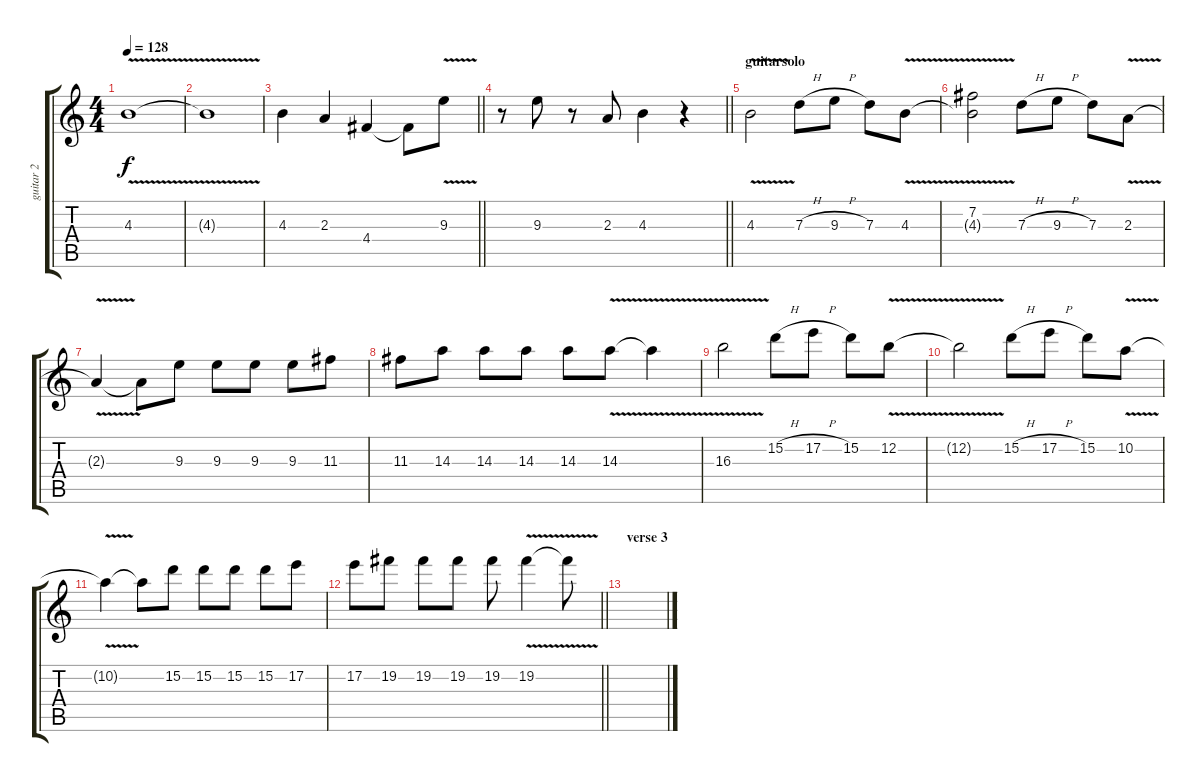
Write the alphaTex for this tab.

\track ("guitar 2" "guitar 2") {instrument overdrivenguitar}
\staff {score tabs}
\tuning (E4 B3 G3 D3 A2 E2) {hide}
\ts (4 4)
\tempo 128
\clef g2
\ks c
4.3{v}.1{dy f} |
4.3{t}.1 |
\barLineRight lightlight
4.3.4 2.3.4 4.4.4 4.4{t}.8 9.3{v}.8 |
\barLineRight lightlight
r.8 9.3.8 r.8 2.3.8 4.3.4 r.4 |
\section ("" "guitarsolo")
4.3{v}.2 7.3{h}.8 9.3{h}.8 7.3.8 4.3{v}.8 |
(7.2 4.3{t}).2 7.3{h}.8 9.3{h}.8 7.3.8 2.3{v}.8 |
2.3{t}.4 2.3{t}.8 9.3.8 9.3.8 9.3.8 9.3.8 11.3.8 |
11.3.8 14.3.8 14.3.8 14.3.8 14.3.8 14.3{v}.8 14.3{t}.4 |
16.3{v}.2 15.2{h}.8 17.2{h}.8 15.2.8 12.2{v}.8 |
12.2{t}.2 15.2{h}.8 17.2{h}.8 15.2.8 10.2{v}.8 |
10.2{t}.4 10.2{t}.8 15.2.8 15.2.8 15.2.8 15.2.8 17.2.8 |
\barLineRight lightlight
17.2.8 19.2.8 19.2.8 19.2.8 19.2.8 19.2{v}.4 19.2{t}.8 |
\section ("" "verse 3")
